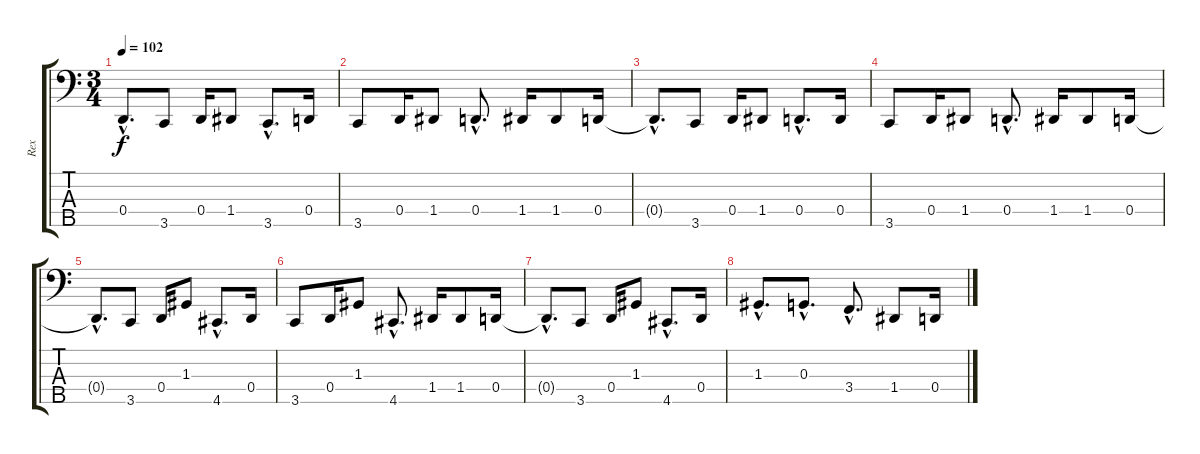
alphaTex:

\track ("Rex" "Rex") {instrument fretlessbass}
\staff {score tabs}
\tuning (F2 C2 G1 D1 A0) {hide}
\ts (3 4)
\tempo 102
\clef f4
\ks c
0.4{hac}.8{d dy f} 3.5.8 0.4.16 1.4.8 3.5{hac}.8{d} 0.4.16 |
3.5.8 0.4.16 1.4.8 0.4{hac}.8{d} 1.4.16 1.4.8 0.4.16 |
0.4{hac t}.8{d} 3.5.8 0.4.16 1.4.8 0.4{hac}.8{d} 0.4.16 |
3.5.8 0.4.16 1.4.8 0.4{hac}.8{d} 1.4.16 1.4.8 0.4.16 |
0.4{hac t}.8{d} 3.5.8 0.4.16 1.3.8 4.5{hac}.8{d} 0.4.16 |
3.5.8 0.4.16 1.3.8 4.5{hac}.8{d} 1.4.16 1.4.8 0.4.16 |
0.4{hac t}.8{d} 3.5.8 0.4.16 1.3.8 4.5{hac}.8{d} 0.4.16 |
1.3{hac}.8{d} 0.3{hac}.8{d} 3.4{hac}.8{d} 1.4.8 0.4.16
